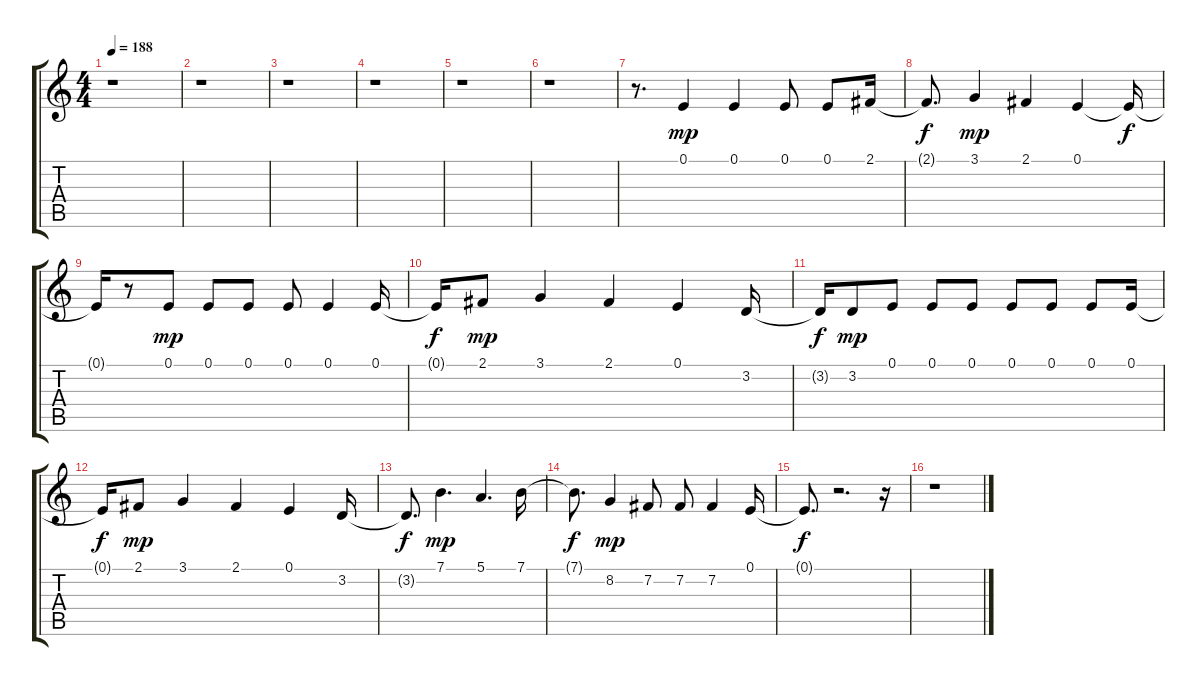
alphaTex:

\track "" {instrument vibraphone}
\staff {score tabs}
\tuning (E4 B3 G3 D3 A2 E2) {hide}
\ts (4 4)
\tempo 188
\clef g2
\ks c
r.1{dy mp} |
r.1 |
r.1 |
r.1 |
r.1 |
r.1 |
r.8{d} 0.1.4 0.1.4 0.1.8 0.1.8 2.1.16 |
2.1{t}.8{d dy f} 3.1.4{dy mp} 2.1.4 0.1.4 0.1{t}.16{dy f} |
0.1{t}.16 r.8 0.1.8{dy mp} 0.1.8 0.1.8 0.1.8 0.1.4 0.1.16 |
0.1{t}.16{dy f} 2.1.8{dy mp} 3.1.4 2.1.4 0.1.4 3.2.16 |
3.2{t}.16{dy f} 3.2.8{dy mp} 0.1.8 0.1.8 0.1.8 0.1.8 0.1.8 0.1.8 0.1.16 |
0.1{t}.16{dy f} 2.1.8{dy mp} 3.1.4 2.1.4 0.1.4 3.2.16 |
3.2{t}.8{d dy f} 7.1.4{d dy mp} 5.1.4{d} 7.1.16 |
7.1{t}.8{d dy f} 8.2.4{dy mp} 7.2.8 7.2.8 7.2.4 0.1.16 |
0.1{t}.8{d dy f} r.2{d} r.16 |
r.1
